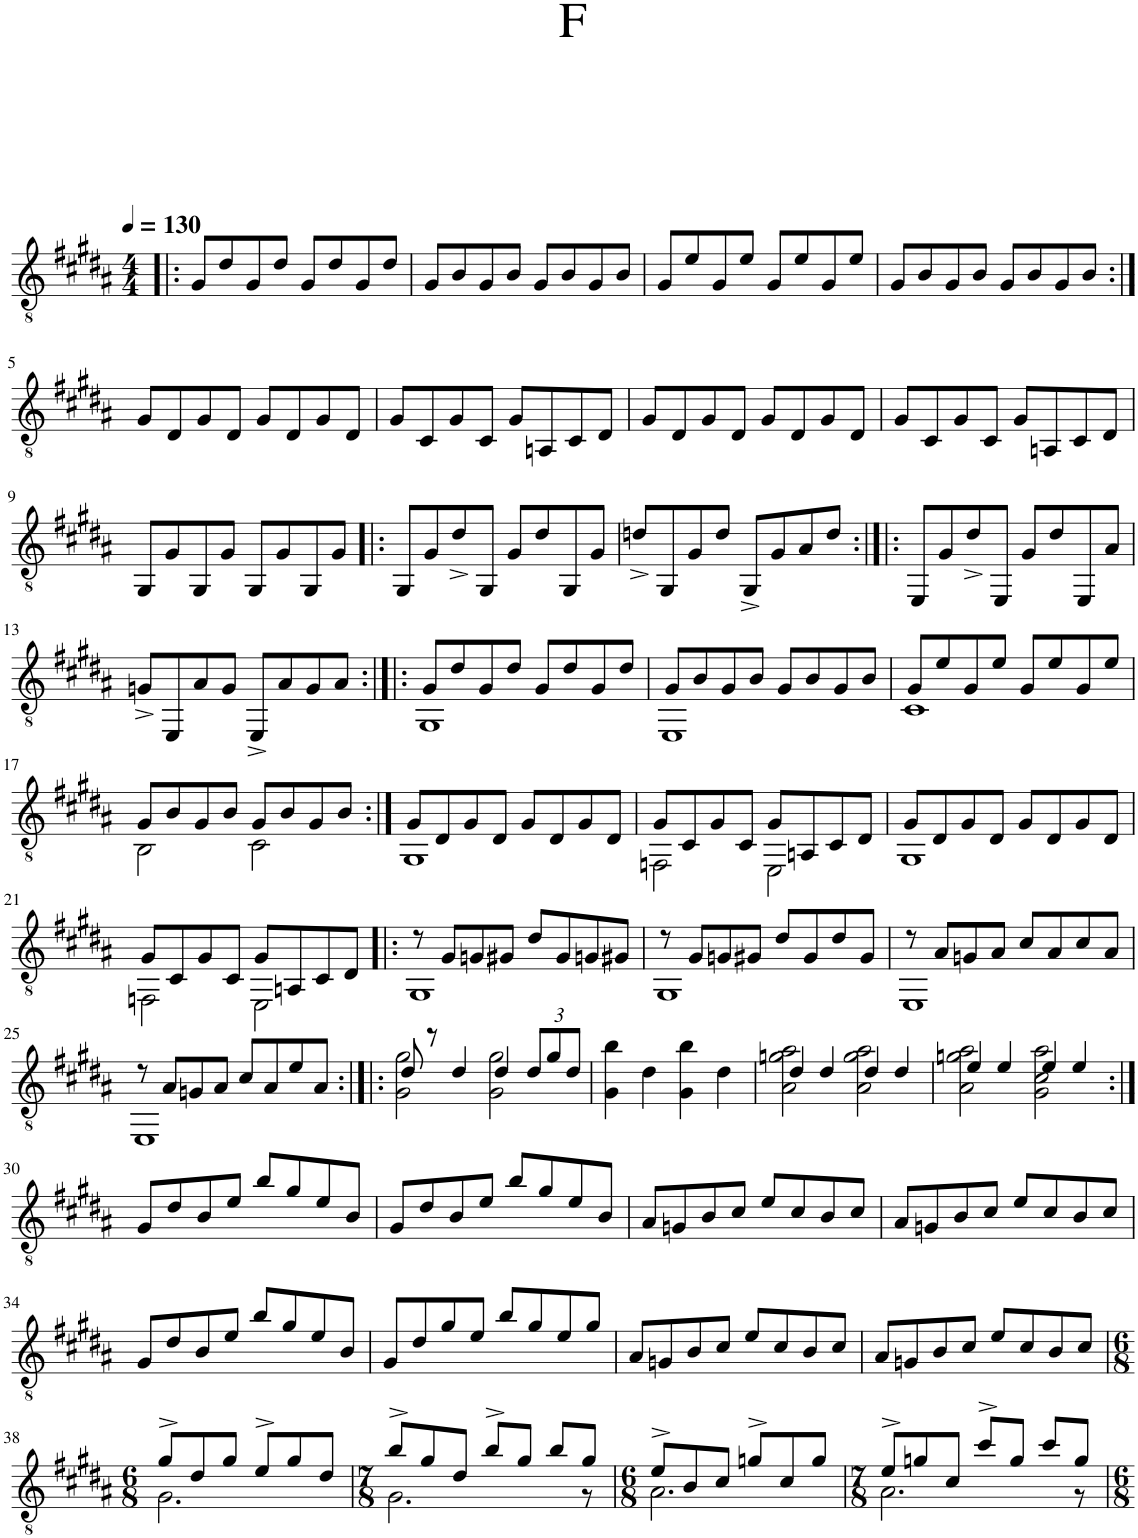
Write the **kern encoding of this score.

**kern
*part1
*staff1
*I"Классическая гитара
*clefGv2
*k[f#c#g#d#a#]
*M4/4
*MM130
=1!|:
8G#/L
8d#/
8G#/
8d#/J
8G#/L
8d#/
8G#/
8d#/J
=2
8G#/L
8B/
8G#/
8B/J
8G#/L
8B/
8G#/
8B/J
=3
8G#/L
8e/
8G#/
8e/J
8G#/L
8e/
8G#/
8e/J
=4
8G#/L
8B/
8G#/
8B/J
8G#/L
8B/
8G#/
8B/J
!!LO:LB:g=z
=5:|!
8G#/L
8D#/
8G#/
8D#/J
8G#/L
8D#/
8G#/
8D#/J
=6
8G#/L
8C#/
8G#/
8C#/J
8G#/L
8AAn/
8C#/
8D#/J
=7
8G#/L
8D#/
8G#/
8D#/J
8G#/L
8D#/
8G#/
8D#/J
=8
8G#/L
8C#/
8G#/
8C#/J
8G#/L
8AAn/
8C#/
8D#/J
!!LO:LB:g=z
=9
8GG#/L
8G#/
8GG#/
8G#/J
8GG#/L
8G#/
8GG#/
8G#/J
=10!|:
8GG#/L
8G#/
8d#^/
8GG#/J
8G#/L
8d#/
8GG#/
8G#/J
=11
8dn^/L
8GG#/
8G#/
8d/J
8GG#^/L
8G#/
8A#/
8d/J
=12:|!|:
8EE/L
8G#/
8d#^/
8EE/J
8G#/L
8d#/
8EE/
8A#/J
!!LO:LB:g=z
=13
8Gn^/L
8EE/
8A#/
8G/J
8EE^/L
8A#/
8G/
8A#/J
=14:|!|:
*^
8G#/L	1GG#
8d#/	.
8G#/	.
8d#/J	.
8G#/L	.
8d#/	.
8G#/	.
8d#/J	.
=15	=15
8G#/L	1EE
8B/	.
8G#/	.
8B/J	.
8G#/L	.
8B/	.
8G#/	.
8B/J	.
=16	=16
8G#/L	1C#
8e/	.
8G#/	.
8e/J	.
8G#/L	.
8e/	.
8G#/	.
8e/J	.
!!LO:LB:g=z	!!
=17	=17
8G#/L	2BB\
8B/	.
8G#/	.
8B/J	.
8G#/L	2C#\
8B/	.
8G#/	.
8B/J	.
=18:|!	=18:|!
8G#/L	1GG#
8D#/	.
8G#/	.
8D#/J	.
8G#/L	.
8D#/	.
8G#/	.
8D#/J	.
=19	=19
8G#/L	2FFn\
8C#/	.
8G#/	.
8C#/J	.
8G#/L	2EE\
8AAn/	.
8C#/	.
8D#/J	.
=20	=20
8G#/L	1GG#
8D#/	.
8G#/	.
8D#/J	.
8G#/L	.
8D#/	.
8G#/	.
8D#/J	.
!!LO:LB:g=z	!!
=21	=21
8G#/L	2FFn\
8C#/	.
8G#/	.
8C#/J	.
8G#/L	2EE\
8AAn/	.
8C#/	.
8D#/J	.
=22!|:	=22!|:
8r	1GG#
8G#/L	.
8Gn/	.
8G#X/J	.
8d#/L	.
8G#/	.
8Gn/	.
8G#X/J	.
=23	=23
8r	1GG#
8G#/L	.
8Gn/	.
8G#X/J	.
8d#/L	.
8G#/	.
8d#/	.
8G#/J	.
=24	=24
8r	1EE
8A#/L	.
8Gn/	.
8A#/J	.
8c#/L	.
8A#/	.
8c#/	.
8A#/J	.
!!LO:LB:g=z	!!
=25	=25
8r	1EE
8A#/L	.
8Gn/	.
8A#/J	.
8c#/L	.
8A#/	.
8e/	.
8A#/J	.
=26:|!|:	=26:|!|:
8d#/	2G#\ 2g#\
8r	.
4d#/	.
4d#/	2G#\ 2g#\
*Xbrackettup	*
12d#/L	.
12g#/	.
12d#/J	.
*v	*v
=27
4G#\ 4b\
4d#\
4G#\ 4b\
4d#\
=28
*^
4d#/	2A#\ 2gn\ 2a#\
4d#/	.
4d#/	2A#\ 2g\ 2a#\
4d#/	.
=29	=29
4e/	2A#\ 2gn\ 2a#\
4e/	.
4e/	2G#\ 2c#\ 2a#\
4e/	.
*v	*v
!!LO:LB:g=z
=30:|!
8G#/L
8d#/
8B/
8e/J
8b/L
8g#/
8e/
8B/J
=31
8G#/L
8d#/
8B/
8e/J
8b/L
8g#/
8e/
8B/J
=32
8A#/L
8Gn/
8B/
8c#/J
8e/L
8c#/
8B/
8c#/J
=33
8A#/L
8Gn/
8B/
8c#/J
8e/L
8c#/
8B/
8c#/J
!!LO:LB:g=z
=34
8G#/L
8d#/
8B/
8e/J
8b/L
8g#/
8e/
8B/J
=35
8G#/L
8d#/
8g#/
8e/J
8b/L
8g#/
8e/
8g#/J
=36
8A#/L
8Gn/
8B/
8c#/J
8e/L
8c#/
8B/
8c#/J
=37
8A#/L
8Gn/
8B/
8c#/J
8e/L
8c#/
8B/
8c#/J
!!LO:LB:g=z
=38
*M6/8
*^
8g#^/L	2.G#\
8d#/	.
8g#/J	.
8e^/L	.
8g#/	.
8d#/J	.
=39	=39
*M7/8	*
8b^/L	2.G#\
8g#/	.
8d#/J	.
8b^/L	.
8g#/J	.
8b/L	.
8g#/J	8r
=40	=40
*M6/8	*
8e^/L	2.A#\
8B/	.
8c#/J	.
8gn^/L	.
8c#/	.
8g/J	.
=41	=41
*M7/8	*
8e^/L	2.A#\
8gn/	.
8c#/J	.
8cc#^/L	.
8g/J	.
8cc#/L	.
8g/J	8r
*v	*v
=
*-
